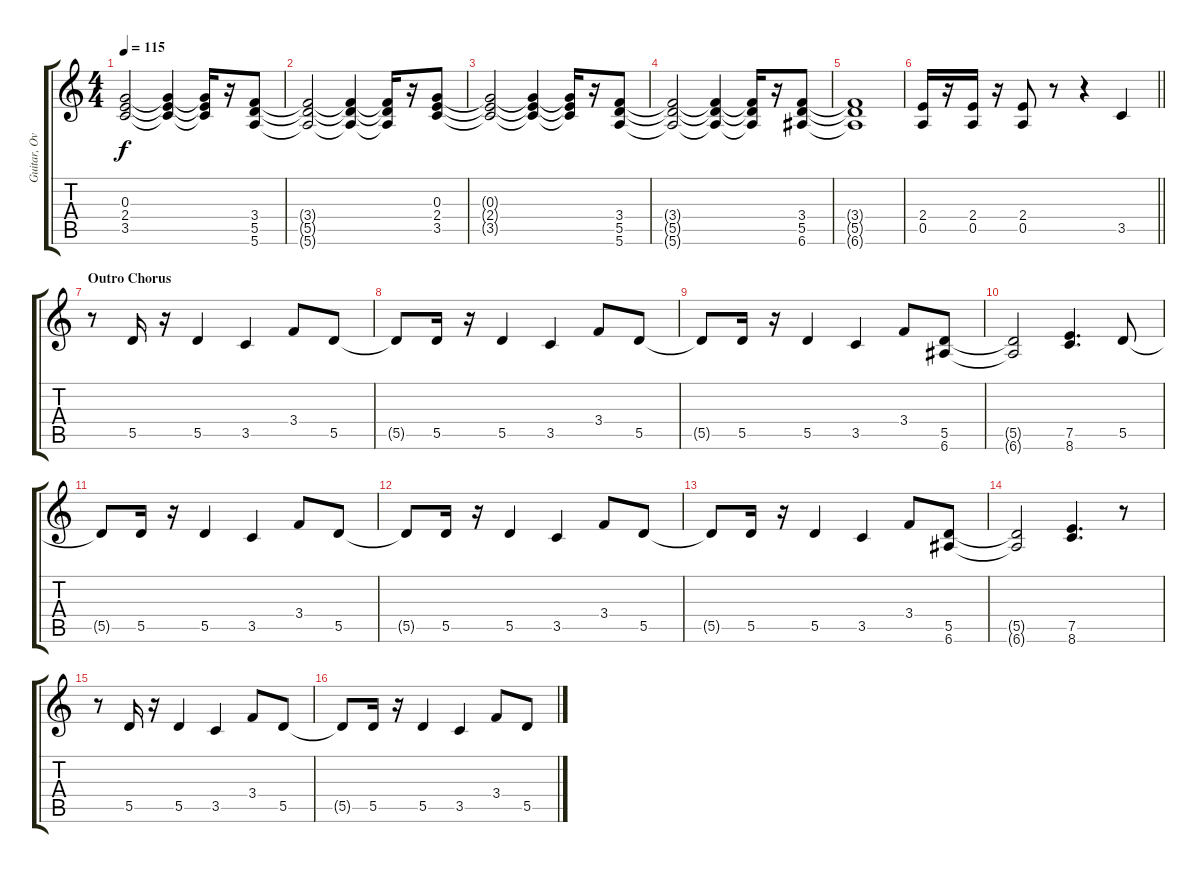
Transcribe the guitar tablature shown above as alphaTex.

\track ("Guitar, Overdriven" "Guitar, Ov") {instrument overdrivenguitar}
\staff {score tabs}
\tuning (E4 B3 G3 D3 A2 E2) {hide}
\ts (4 4)
\tempo 115
\clef g2
\ks c
(0.3{t} 2.4{t} 3.5{t}).2{dy f} (0.3{t} 2.4{t} 3.5{t}).4 (0.3{t} 2.4{t} 3.5{t}).16 r.16 (3.4 5.5 5.6).8 |
(3.4{t} 5.5{t} 5.6{t}).2 (3.4{t} 5.5{t} 5.6{t}).4 (3.4{t} 5.5{t} 5.6{t}).16 r.16 (0.3 2.4 3.5).8 |
(0.3{t} 2.4{t} 3.5{t}).2 (0.3{t} 2.4{t} 3.5{t}).4 (0.3{t} 2.4{t} 3.5{t}).16 r.16 (3.4 5.5 5.6).8 |
(3.4{t} 5.5{t} 5.6{t}).2 (3.4{t} 5.5{t} 5.6{t}).4 (3.4{t} 5.5{t} 5.6{t}).16 r.16 (3.4 5.5 6.6).8 |
(3.4{t} 5.5{t} 6.6{t}).1 |
\barLineRight lightlight
(2.4 0.5).16 r.16 (2.4 0.5).16 r.16 (2.4 0.5).8 r.8 r.4 3.5.4 |
\section ("" "Outro Chorus")
r.8 5.5.16 r.16 5.5.4 3.5.4 3.4.8 5.5.8 |
5.5{t}.8 5.5.16 r.16 5.5.4 3.5.4 3.4.8 5.5.8 |
5.5{t}.8 5.5.16 r.16 5.5.4 3.5.4 3.4.8 (5.5 6.6).8 |
(5.5{t} 6.6{t}).2 (7.5 8.6).4{d} 5.5.8 |
5.5{t}.8 5.5.16 r.16 5.5.4 3.5.4 3.4.8 5.5.8 |
5.5{t}.8 5.5.16 r.16 5.5.4 3.5.4 3.4.8 5.5.8 |
5.5{t}.8 5.5.16 r.16 5.5.4 3.5.4 3.4.8 (5.5 6.6).8 |
(5.5{t} 6.6{t}).2 (7.5 8.6).4{d} r.8 |
r.8 5.5.16 r.16 5.5.4 3.5.4 3.4.8 5.5.8 |
5.5{t}.8 5.5.16 r.16 5.5.4 3.5.4 3.4.8 5.5.8
